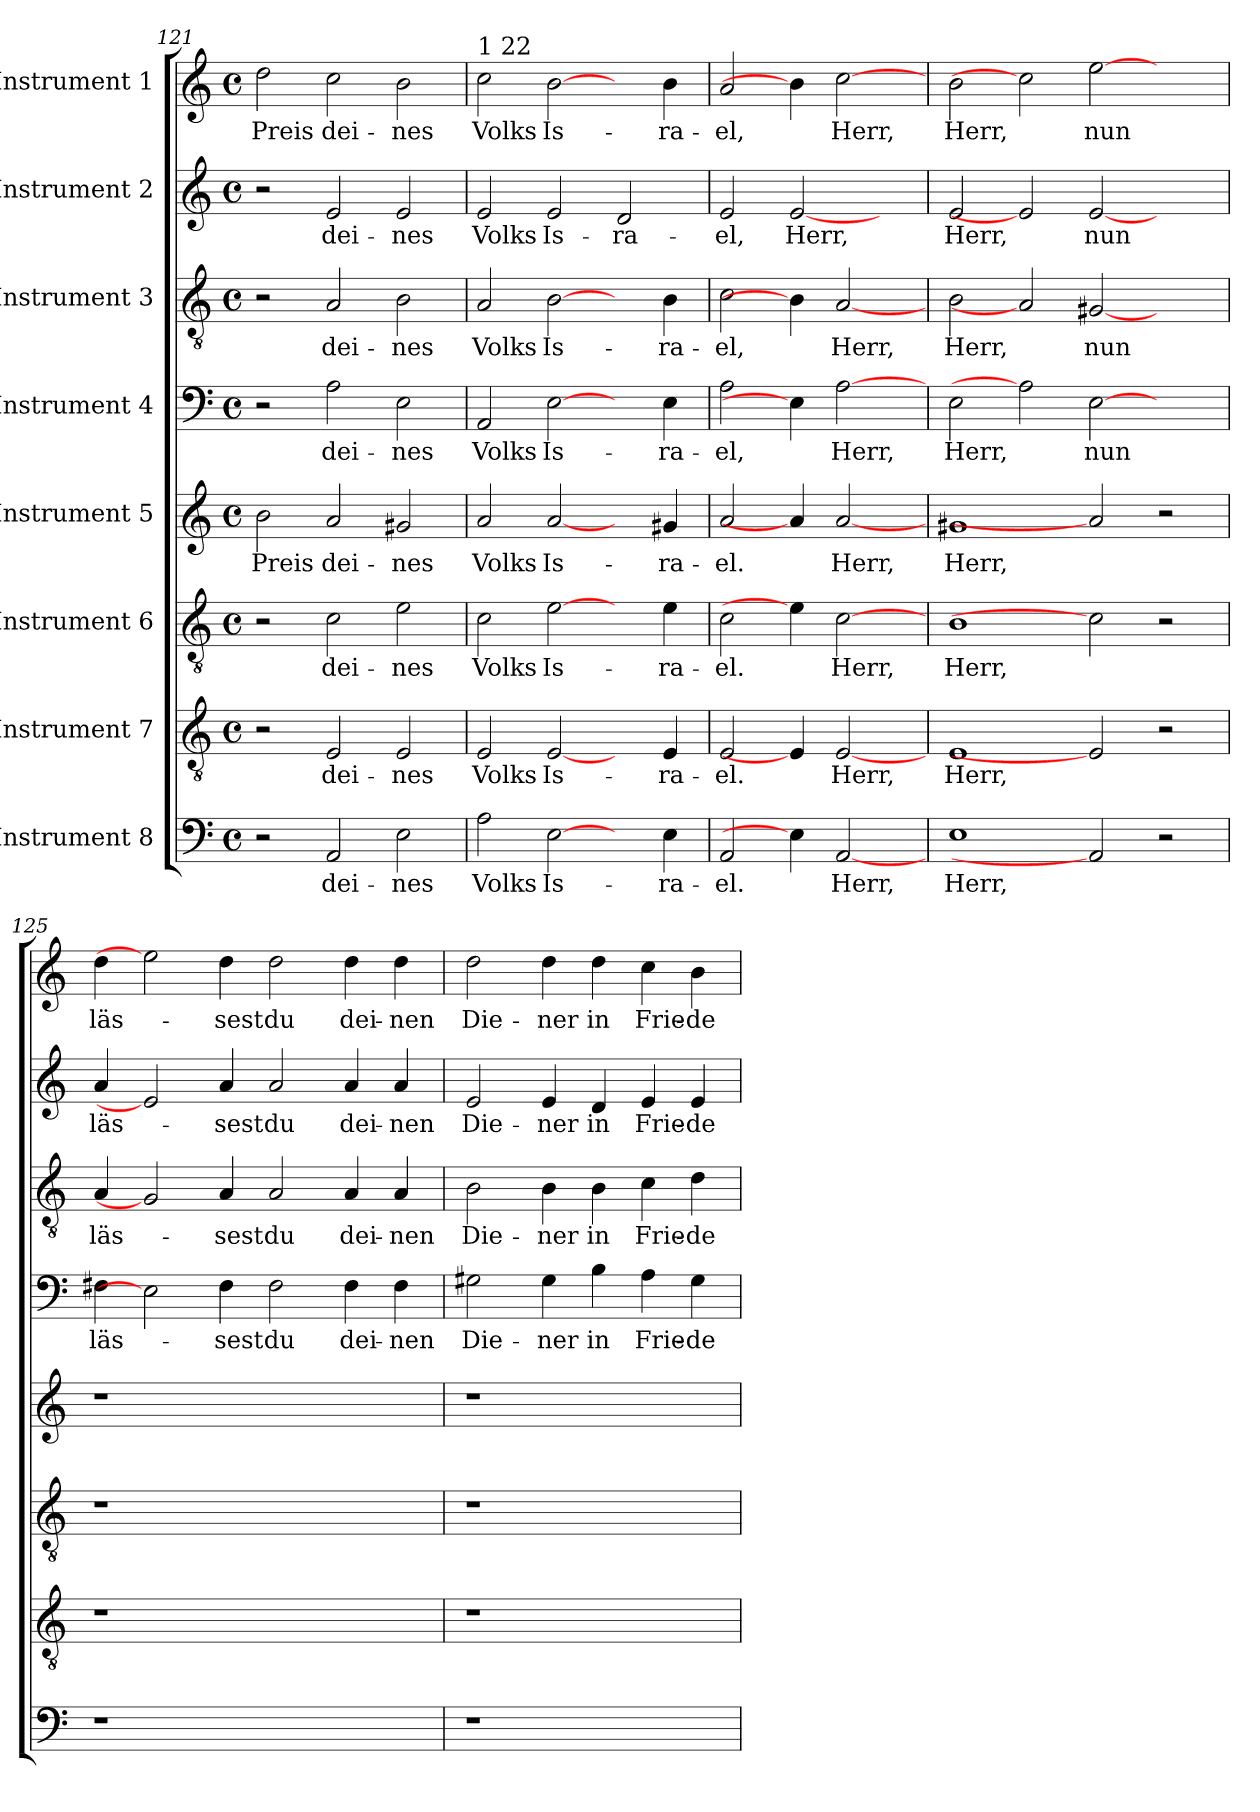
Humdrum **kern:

**kern	**text	**kern	**text	**kern	**text	**kern	**text	**kern	**text	**kern	**text	**kern	**text	**kern	**text
*part8	*part8	*part7	*part7	*part6	*part6	*part5	*part5	*part4	*part4	*part3	*part3	*part2	*part2	*part1	*part1
*staff8	*staff8	*staff7	*staff7	*staff6	*staff6	*staff5	*staff5	*staff4	*staff4	*staff3	*staff3	*staff2	*staff2	*staff1	*staff1
*I"Instrument 8	*	*I"Instrument 7	*	*I"Instrument 6	*	*I"Instrument 5	*	*I"Instrument 4	*	*I"Instrument 3	*	*I"Instrument 2	*	*I"Instrument 1	*
*clefF4	*	*clefGv2	*	*clefGv2	*	*clefG2	*	*clefF4	*	*clefGv2	*	*clefG2	*	*clefG2	*
*M4/4	*	*M4/4	*	*M4/4	*	*M4/4	*	*M4/4	*	*M4/4	*	*M4/4	*	*M4/4	*
*met(c)	*	*met(c)	*	*met(c)	*	*met(c)	*	*met(c)	*	*met(c)	*	*met(c)	*	*met(c)	*
=121	=121	=121	=121	=121	=121	=121	=121	=121	=121	=121	=121	=121	=121	=121	=121
!	!	!	!	!	!	!	!LO:LY:b:cj	!	!	!	!	!	!	!	!LO:LY:b:cj
2r	.	2r	.	2r	.	2b\	Preis	2r	.	2r	.	2r	.	2dd\	Preis
!	!LO:LY:b:cj	!	!LO:LY:b:cj	!	!LO:LY:b:cj	!	!LO:LY:b:cj	!	!LO:LY:b:cj	!	!LO:LY:b:cj	!	!LO:LY:b:cj	!	!LO:LY:b:cj
2AA/	dei-	2E/	dei-	2c\	dei-	2a/	dei-	2A\	dei-	2A/	dei-	2e/	dei-	2cc\	dei-
!	!LO:LY:b:cj	!	!LO:LY:b:cj	!	!LO:LY:b:cj	!	!LO:LY:b:cj	!	!LO:LY:b:cj	!	!LO:LY:b:cj	!	!LO:LY:b:cj	!	!LO:LY:b:cj
2E\	-nes	2E/	-nes	2e\	-nes	2g#X/	-nes	2E\	-nes	2B\	-nes	2e/	-nes	2b\	-nes
!!LO:LB:g=z
=122	=122	=122	=122	=122	=122	=122	=122	=122	=122	=122	=122	=122	=122	=122	=122
!	!	!	!	!	!	!	!	!	!	!	!	!	!	!LO:TX:a:t=1 22	!
!	!LO:LY:b:cj	!	!LO:LY:b:cj	!	!LO:LY:b:cj	!	!LO:LY:b:cj	!	!LO:LY:b:cj	!	!LO:LY:b:cj	!	!LO:LY:b:cj	!	!LO:LY:b:cj
2A\	Volks	2E/	Volks	2c\	Volks	2a/	Volks	2AA/	Volks	2A/	Volks	2e/	Volks	2cc\	Volks
!	!LO:LY:b:cj	!	!LO:LY:b:cj	!	!LO:LY:b:cj	!	!LO:LY:b:cj	!	!LO:LY:b:cj	!	!LO:LY:b:cj	!	!LO:LY:b:cj	!	!LO:LY:b:cj
[2E\	Is-	[2E/	Is-	[2e\	Is-	[2a/	Is-	[2E\	Is-	[2B\	Is-	2e/	Is-	[2b\	Is-
!	!	!	!	!	!	!	!	!	!	!	!	!	!LO:LY:b:cj	!	!
4ryy	.	4ryy	.	4ryy	.	4ryy	.	4ryy	.	4ryy	.	2d/	-ra-	4ryy	.
!	!LO:LY:b:cj	!	!LO:LY:b:cj	!	!LO:LY:b:cj	!	!LO:LY:b:cj	!	!LO:LY:b:cj	!	!LO:LY:b:cj	!	!	!	!LO:LY:b:cj
4E\	-ra-	4E/	-ra-	4e\	-ra-	4g#X/	-ra-	4E\	-ra-	4B\	-ra-	.	.	4b\	-ra-
=123	=123	=123	=123	=123	=123	=123	=123	=123	=123	=123	=123	=123	=123	=123	=123
!	!LO:LY:b:cj	!	!LO:LY:b:cj	!	!LO:LY:b:cj	!	!LO:LY:b:cj	!	!LO:LY:b:cj	!	!LO:LY:b:cj	!	!LO:LY:b:cj	!	!LO:LY:b:cj
2AA/	-el.	2E/	-el.	2c\	-el.	2a/	-el.	2A\	-el,	2c\	-el,	2e/	-el,	2a/	-el,
!	!	!	!	!	!	!	!	!	!	!	!	!	!LO:LY:b:cj	!	!
4E\]	.	4E/]	.	4e\]	.	4a/]	.	4E\]	.	4B\]	.	[2e	Herr,	4b\]	.
!	!LO:LY:b:cj	!	!LO:LY:b:cj	!	!LO:LY:b:cj	!	!LO:LY:b:cj	!	!LO:LY:b:cj	!	!LO:LY:b:cj	!	!	!	!LO:LY:b:cj
[2AA	Herr,	[2E	Herr,	[2c	Herr,	[2a	Herr,	[2A	Herr,	[2A	Herr,	.	.	[2cc	Herr,
.	.	.	.	.	.	.	.	.	.	.	.	4ryy	.	.	.
=124	=124	=124	=124	=124	=124	=124	=124	=124	=124	=124	=124	=124	=124	=124	=124
!	!LO:LY:b:cj	!	!LO:LY:b:cj	!	!LO:LY:b:cj	!	!LO:LY:b:cj	!	!LO:LY:b:cj	!	!LO:LY:b:cj	!	!LO:LY:b:cj	!	!LO:LY:b:cj
1E	Herr,	1E	Herr,	1B	Herr,	1g#X	Herr,	2E\	Herr,	2B\	Herr,	2e/	Herr,	2b\	Herr,
.	.	.	.	.	.	.	.	2A]	.	2A]	.	2e]	.	2cc]	.
!	!	!	!	!	!	!	!	!	!LO:LY:b:cj	!	!LO:LY:b:cj	!	!LO:LY:b:cj	!	!LO:LY:b:cj
2AA]	.	2E]	.	2c]	.	2a]	.	[2E	nun	[2G#X	nun	[2e	nun	[2ee	nun
2r	.	2r	.	2r	.	2r	.	2ryy	.	2ryy	.	2ryy	.	2ryy	.
=125	=125	=125	=125	=125	=125	=125	=125	=125	=125	=125	=125	=125	=125	=125	=125
!LO:N:vis=1	!	!LO:N:vis=1	!	!LO:N:vis=1	!	!LO:N:vis=1	!	!	!LO:LY:b:cj	!	!LO:LY:b:cj	!	!LO:LY:b:cj	!	!LO:LY:b:cj
1r	.	1r	.	1r	.	1r	.	4F#X\	läs-	4A/	läs-	4a/	läs-	4dd\	läs-
.	.	.	.	.	.	.	.	2E]	.	2G#]	.	2e]	.	2ee]	.
!	!	!	!	!	!	!	!	!	!LO:LY:b:cj	!	!LO:LY:b:cj	!	!LO:LY:b:cj	!	!LO:LY:b:cj
.	.	.	.	.	.	.	.	4F#\	-sest	4A/	-sest	4a/	-sest	4dd\	-sest
!	!	!	!	!	!	!	!	!	!LO:LY:b:cj	!	!LO:LY:b:cj	!	!LO:LY:b:cj	!	!LO:LY:b:cj
1ryy	.	1ryy	.	1ryy	.	1ryy	.	2F#\	du	2A/	du	2a/	du	2dd\	du
!	!	!	!	!	!	!	!	!	!LO:LY:b	!	!LO:LY:b	!	!LO:LY:b	!	!LO:LY:b
.	.	.	.	.	.	.	.	4F#\	dei-	4A/	dei-	4a/	dei-	4dd\	dei-
!	!	!	!	!	!	!	!	!	!LO:LY:b:rj	!	!LO:LY:b:rj	!	!LO:LY:b:rj	!	!LO:LY:b:rj
.	.	.	.	.	.	.	.	4F#\	-nen	4A/	-nen	4a/	-nen	4dd\	-nen
=126	=126	=126	=126	=126	=126	=126	=126	=126	=126	=126	=126	=126	=126	=126	=126
!LO:N:vis=1	!	!LO:N:vis=1	!	!LO:N:vis=1	!	!LO:N:vis=1	!	!	!LO:LY:b:cj	!	!LO:LY:b:cj	!	!LO:LY:b:cj	!	!LO:LY:b:cj
1r	.	1r	.	1r	.	1r	.	2G#X\	Die-	2B\	Die-	2e/	Die-	2dd\	Die-
!	!	!	!	!	!	!	!	!	!LO:LY:b:cj	!	!LO:LY:b:cj	!	!LO:LY:b:cj	!	!LO:LY:b:cj
.	.	.	.	.	.	.	.	4G#\	-ner	4B\	-ner	4e/	-ner	4dd\	-ner
!	!	!	!	!	!	!	!	!	!LO:LY:b:cj	!	!LO:LY:b:cj	!	!LO:LY:b:cj	!	!LO:LY:b:cj
.	.	.	.	.	.	.	.	4B\	in	4B\	in	4d/	in	4dd\	in
!	!	!	!	!	!	!	!	!	!LO:LY:b:cj	!	!LO:LY:b:cj	!	!LO:LY:b:cj	!	!LO:LY:b:cj
2ryy	.	2ryy	.	2ryy	.	2ryy	.	4A\	Frie-	4c\	Frie-	4e/	Frie-	4cc\	Frie-
!	!	!	!	!	!	!	!	!	!LO:LY:b:rj	!	!LO:LY:b:rj	!	!LO:LY:b:rj	!	!LO:LY:b:rj
.	.	.	.	.	.	.	.	4G#\	-de	4d\	-de	4e/	-de	4b\	-de
=	=	=	=	=	=	=	=	=	=	=	=	=	=	=	=
*-	*-	*-	*-	*-	*-	*-	*-	*-	*-	*-	*-	*-	*-	*-	*-
